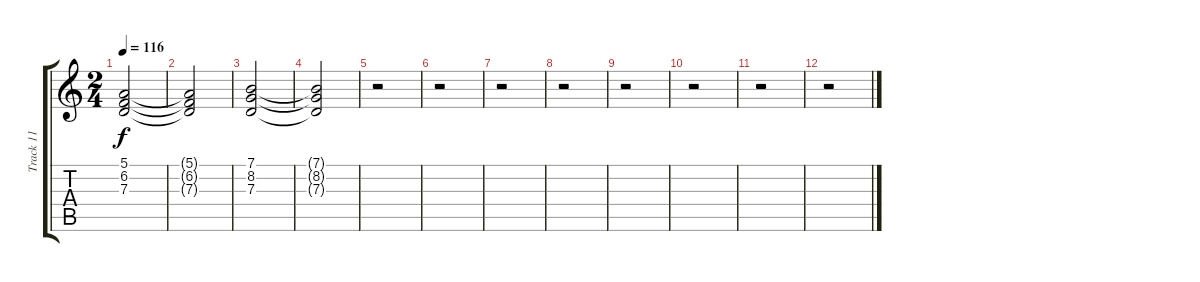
\track ("Track 11" "Track 11") {instrument stringensemble1}
\staff {score tabs}
\tuning (E4 B3 G3 D3 A2 E2) {hide}
\ts (2 4)
\tempo 116
\clef g2
\ks c
(5.1 6.2 7.3).2{dy f} |
(5.1{t} 6.2{t} 7.3{t}).2 |
(7.1 8.2 7.3).2 |
(7.1{t} 8.2{t} 7.3{t}).2 |
r.2 |
r.2 |
r.2 |
r.2 |
r.2 |
r.2 |
r.2 |
r.2
